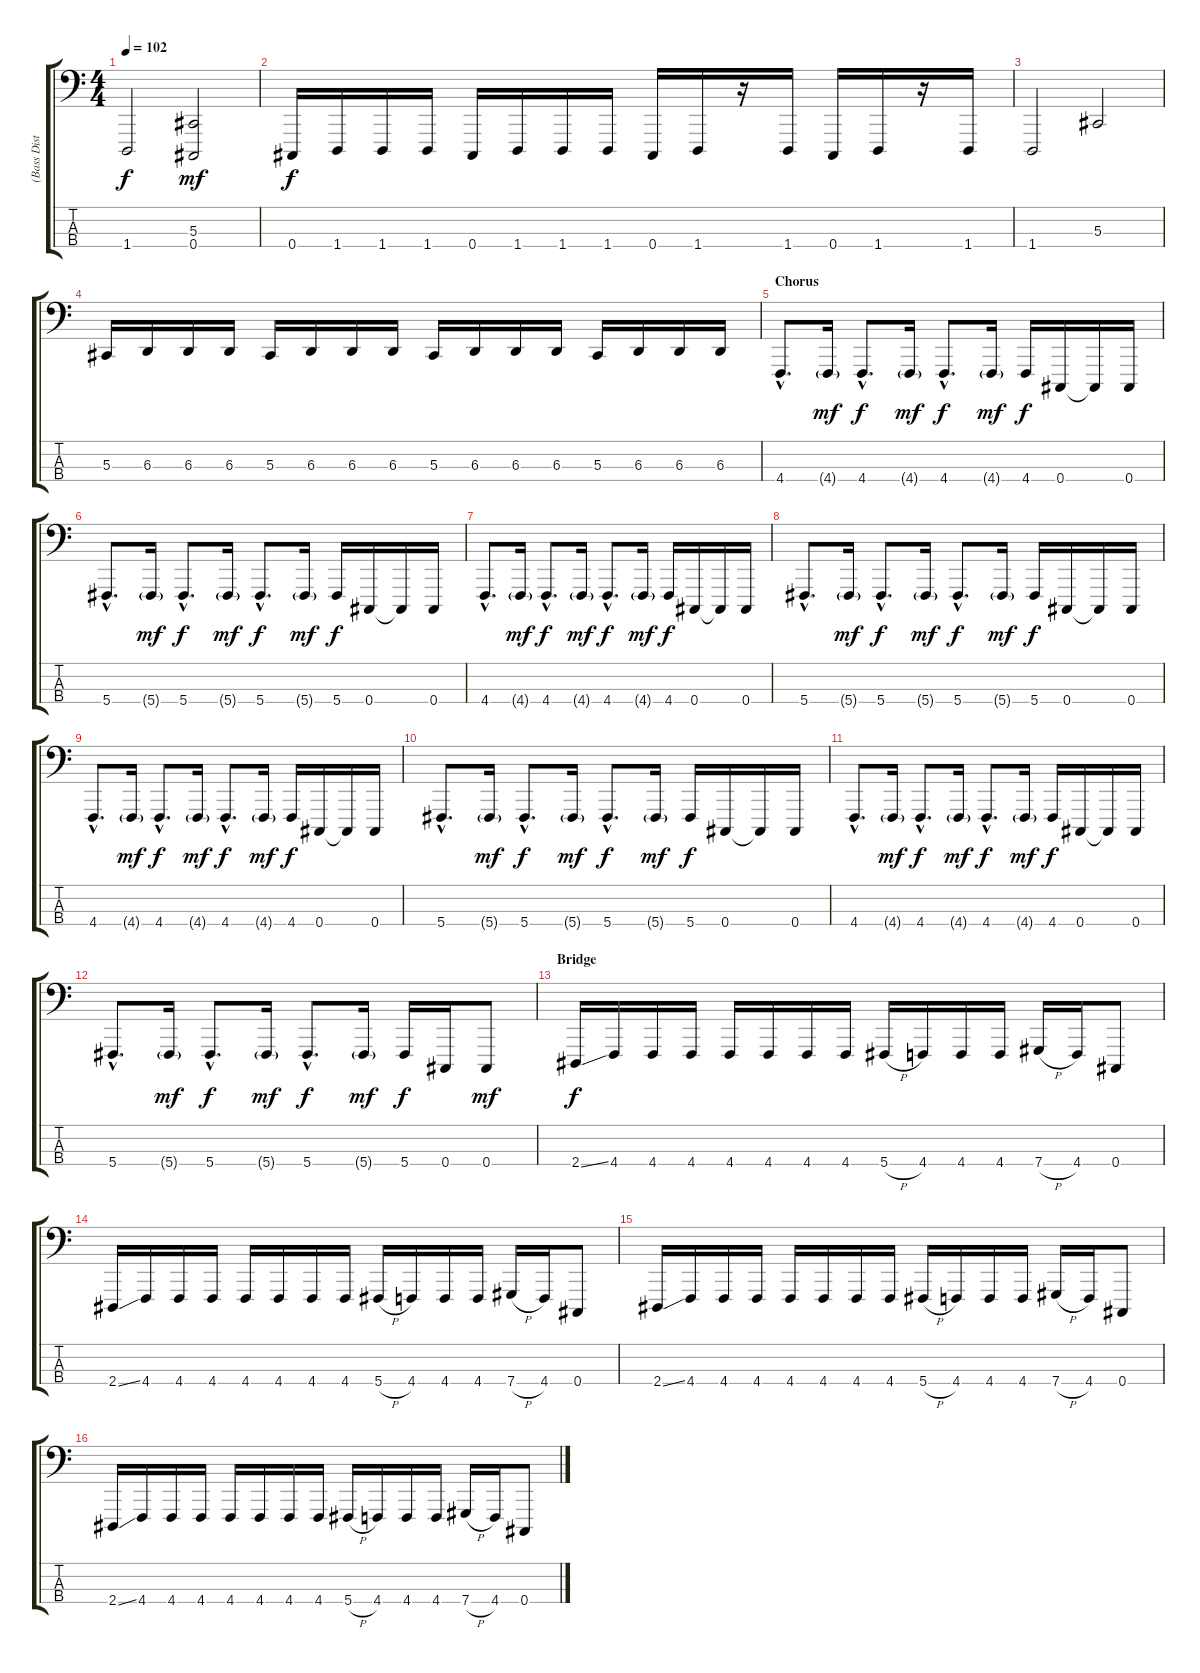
\track ("(Bass Disto)" "(Bass Dist") {instrument lead8bassandlead}
\staff {score tabs}
\tuning (Gb2 Db2 Ab1 Db1) {hide}
\ts (4 4)
\tempo 102
\clef f4
\ks c
1.4.2{dy f} (5.3 0.4).2{dy mf} |
0.4.16{dy f} 1.4.16 1.4.16 1.4.16 0.4.16 1.4.16 1.4.16 1.4.16 0.4.16 1.4.16 r.16 1.4.16 0.4.16 1.4.16 r.16 1.4.16 |
1.4.2 5.3.2 |
5.3.16 6.3.16 6.3.16 6.3.16 5.3.16 6.3.16 6.3.16 6.3.16 5.3.16 6.3.16 6.3.16 6.3.16 5.3.16 6.3.16 6.3.16 6.3.16 |
\section ("" "Chorus")
4.4{hac}.8{d} 4.4{g}.16{dy mf} 4.4{hac}.8{d dy f} 4.4{g}.16{dy mf} 4.4{hac}.8{d dy f} 4.4{g}.16{dy mf} 4.4.16{dy f} 0.4.16 0.4{t}.16 0.4.16 |
5.4{hac}.8{d} 5.4{g}.16{dy mf} 5.4{hac}.8{d dy f} 5.4{g}.16{dy mf} 5.4{hac}.8{d dy f} 5.4{g}.16{dy mf} 5.4.16{dy f} 0.4.16 0.4{t}.16 0.4.16 |
4.4{hac}.8{d} 4.4{g}.16{dy mf} 4.4{hac}.8{d dy f} 4.4{g}.16{dy mf} 4.4{hac}.8{d dy f} 4.4{g}.16{dy mf} 4.4.16{dy f} 0.4.16 0.4{t}.16 0.4.16 |
5.4{hac}.8{d} 5.4{g}.16{dy mf} 5.4{hac}.8{d dy f} 5.4{g}.16{dy mf} 5.4{hac}.8{d dy f} 5.4{g}.16{dy mf} 5.4.16{dy f} 0.4.16 0.4{t}.16 0.4.16 |
4.4{hac}.8{d} 4.4{g}.16{dy mf} 4.4{hac}.8{d dy f} 4.4{g}.16{dy mf} 4.4{hac}.8{d dy f} 4.4{g}.16{dy mf} 4.4.16{dy f} 0.4.16 0.4{t}.16 0.4.16 |
5.4{hac}.8{d} 5.4{g}.16{dy mf} 5.4{hac}.8{d dy f} 5.4{g}.16{dy mf} 5.4{hac}.8{d dy f} 5.4{g}.16{dy mf} 5.4.16{dy f} 0.4.16 0.4{t}.16 0.4.16 |
4.4{hac}.8{d} 4.4{g}.16{dy mf} 4.4{hac}.8{d dy f} 4.4{g}.16{dy mf} 4.4{hac}.8{d dy f} 4.4{g}.16{dy mf} 4.4.16{dy f} 0.4.16 0.4{t}.16 0.4.16 |
5.4{hac}.8{d} 5.4{g}.16{dy mf} 5.4{hac}.8{d dy f} 5.4{g}.16{dy mf} 5.4{hac}.8{d dy f} 5.4{g}.16{dy mf} 5.4.16{dy f} 0.4.16 0.4.8{dy mf} |
\section ("" "Bridge")
2.4{ss}.16{dy f} 4.4.16 4.4.16 4.4.16 4.4.16 4.4.16 4.4.16 4.4.16 5.4{h}.16 4.4.16 4.4.16 4.4.16 7.4{h}.16 4.4.16 0.4.8 |
2.4{ss}.16 4.4.16 4.4.16 4.4.16 4.4.16 4.4.16 4.4.16 4.4.16 5.4{h}.16 4.4.16 4.4.16 4.4.16 7.4{h}.16 4.4.16 0.4.8 |
2.4{ss}.16 4.4.16 4.4.16 4.4.16 4.4.16 4.4.16 4.4.16 4.4.16 5.4{h}.16 4.4.16 4.4.16 4.4.16 7.4{h}.16 4.4.16 0.4.8 |
2.4{ss}.16 4.4.16 4.4.16 4.4.16 4.4.16 4.4.16 4.4.16 4.4.16 5.4{h}.16 4.4.16 4.4.16 4.4.16 7.4{h}.16 4.4.16 0.4.8
